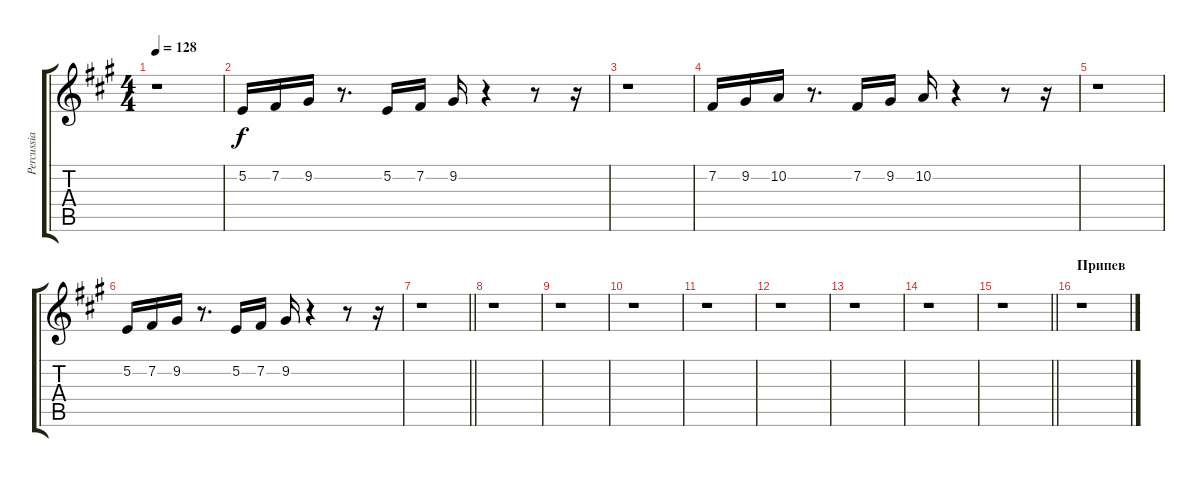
\track ("Percussia" "Percussia") {instrument xylophone}
\staff {score tabs}
\tuning (E4 B3 G3 D3 A2 E2) {hide}
\ts (4 4)
\tempo 128
\clef g2
\ks f#minor
r.1{dy f} |
5.2.16 7.2.16 9.2.16 r.8{d} 5.2.16 7.2.16 9.2.16 r.4 r.8 r.16 |
r.1 |
7.2.16 9.2.16 10.2.16 r.8{d} 7.2.16 9.2.16 10.2.16 r.4 r.8 r.16 |
r.1 |
5.2.16 7.2.16 9.2.16 r.8{d} 5.2.16 7.2.16 9.2.16 r.4 r.8 r.16 |
\barLineRight lightlight
r.1 |
r.1 |
r.1 |
r.1 |
r.1 |
r.1 |
r.1 |
r.1 |
\barLineRight lightlight
r.1 |
\section ("" "Припев")
r.1
